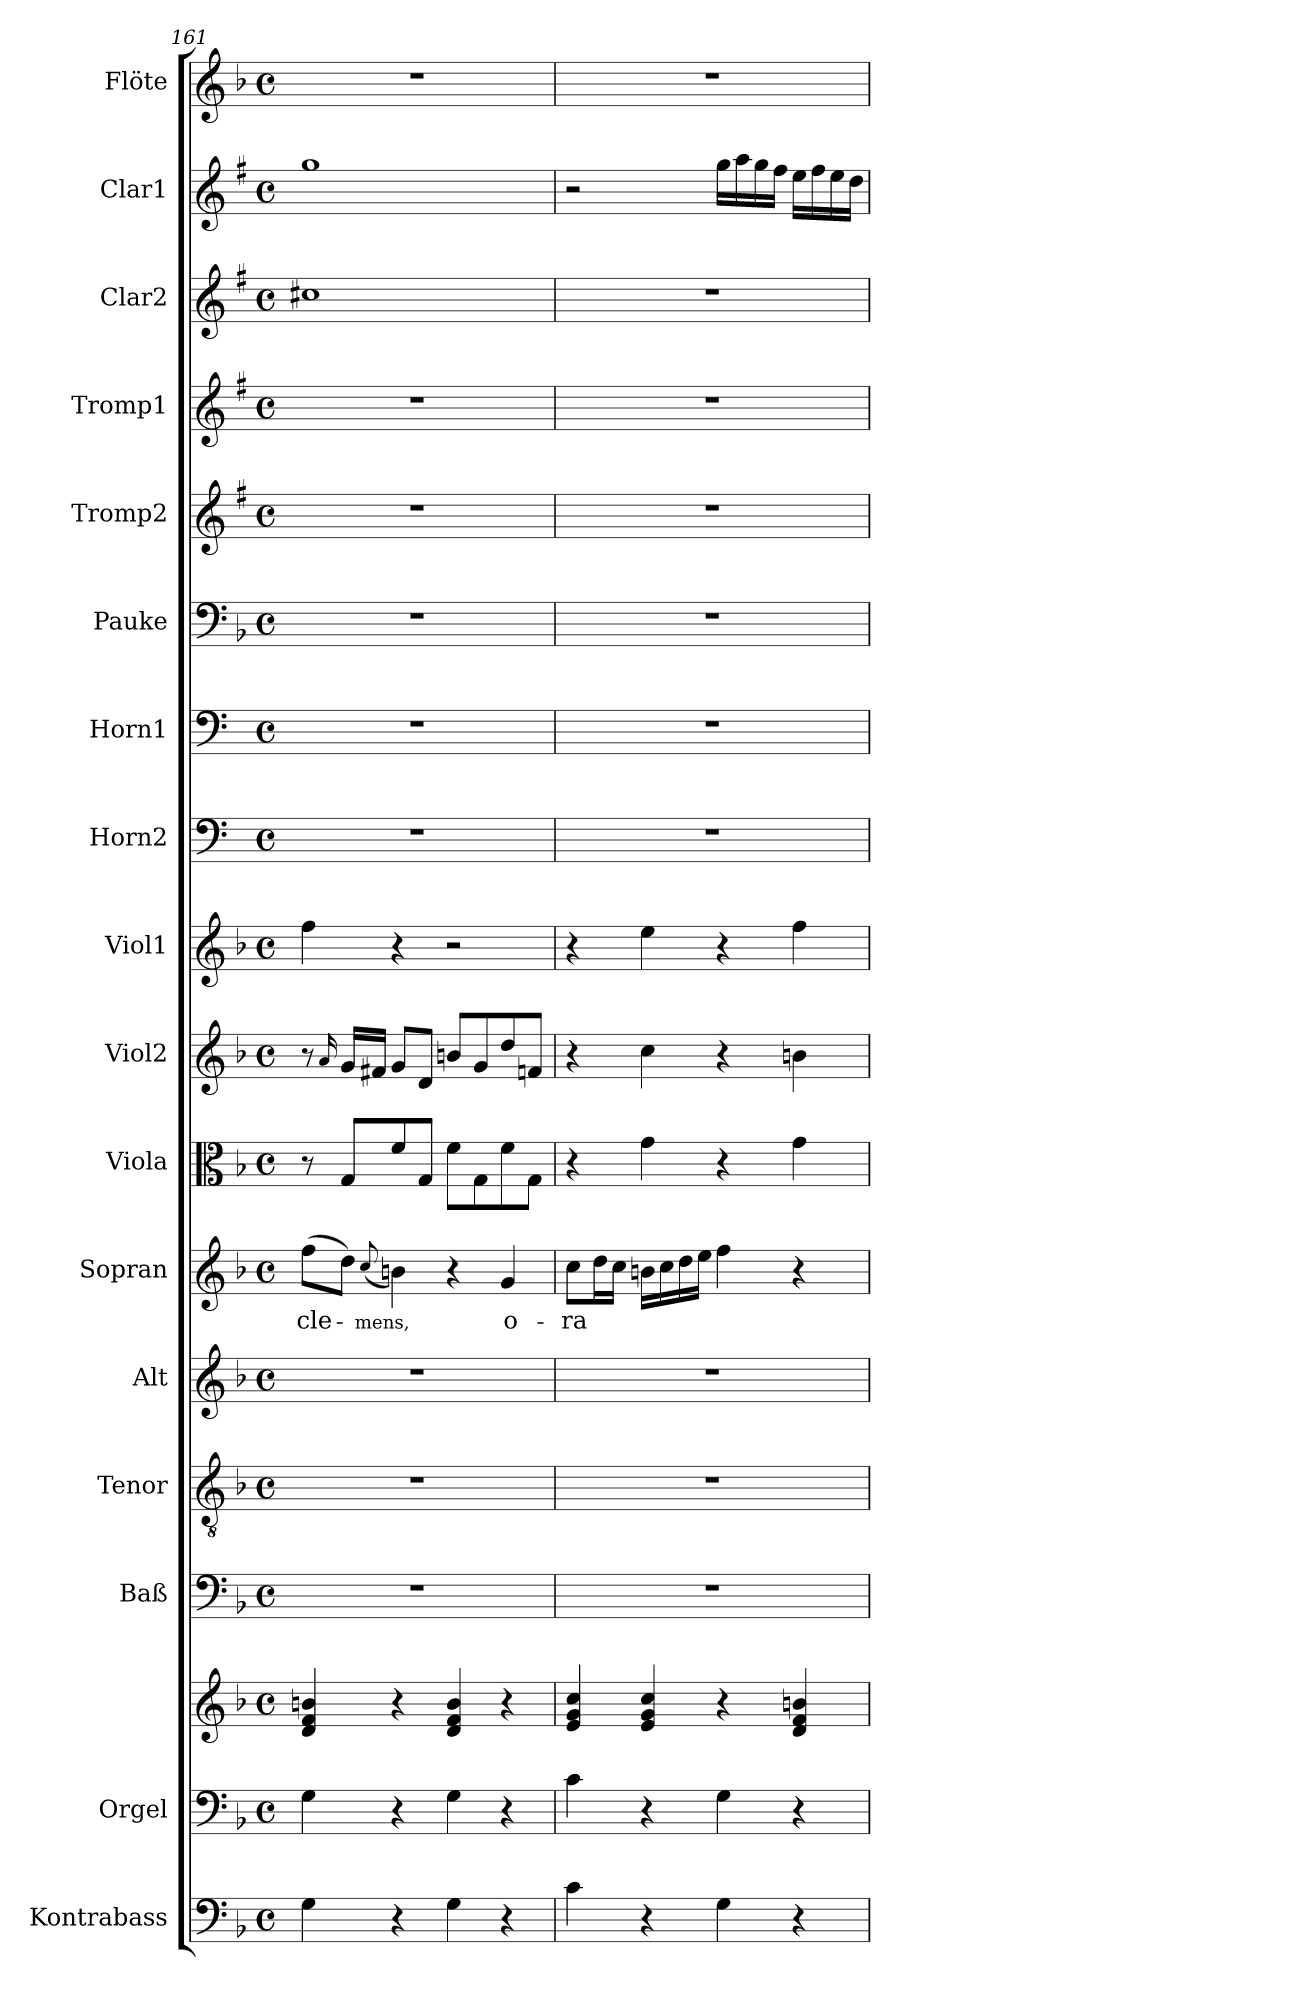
**kern	**kern	**kern	**kern	**kern	**kern	**kern	**text	**kern	**kern	**kern	**kern	**kern	**kern	**kern	**kern	**kern	**kern	**kern
*part17	*part16	*part16	*part15	*part14	*part13	*part12	*part12	*part11	*part10	*part9	*part8	*part7	*part6	*part5	*part4	*part3	*part2	*part1
*staff18	*staff17	*staff16	*staff15	*staff14	*staff13	*staff12	*staff12	*staff11	*staff10	*staff9	*staff8	*staff7	*staff6	*staff5	*staff4	*staff3	*staff2	*staff1
*I"Kontrabass	*I"Orgel	*	*I"Baß	*I"Tenor	*I"Alt	*I"Sopran	*	*I"Viola	*I"Viol2	*I"Viol1	*I"Horn2	*I"Horn1	*I"Pauke	*I"Tromp2	*I"Tromp1	*I"Clar2	*I"Clar1	*I"Flöte
*I'Kb	*	*	*I'B	*I'T	*I'A	*I'S	*	*I'Vla	*I'Vl2	*I'Vl1	*I'Hr2	*I'Hr1	*I'Pk	*I'Tr2	*I'Tr1	*I'Cl2	*I'Cl1	*I'Fl
*clefF4	*clefF4	*clefG2	*clefF4	*clefGv2	*clefG2	*clefG2	*	*clefC3	*clefG2	*clefG2	*clefF4	*clefF4	*clefF4	*clefG2	*clefG2	*clefG2	*clefG2	*clefG2
*ITrd7c12	*	*	*	*	*	*	*	*	*	*	*ITrd4c7	*ITrd4c7	*	*ITrd1c2	*ITrd1c2	*ITrd1c2	*ITrd1c2	*
*k[b-]	*k[b-]	*k[b-]	*k[b-]	*k[b-]	*k[b-]	*k[b-]	*	*k[b-]	*k[b-]	*k[b-]	*k[b-]	*k[b-]	*k[b-]	*k[b-]	*k[b-]	*k[b-]	*k[b-]	*k[b-]
*F:	*F:	*F:	*F:	*F:	*F:	*F:	*	*F:	*F:	*F:	*F:	*F:	*F:	*F:	*F:	*F:	*F:	*F:
*M4/4	*M4/4	*M4/4	*M4/4	*M4/4	*M4/4	*M4/4	*	*M4/4	*M4/4	*M4/4	*M4/4	*M4/4	*M4/4	*M4/4	*M4/4	*M4/4	*M4/4	*M4/4
*met(c)	*met(c)	*met(c)	*met(c)	*met(c)	*met(c)	*met(c)	*	*met(c)	*met(c)	*met(c)	*met(c)	*met(c)	*met(c)	*met(c)	*met(c)	*met(c)	*met(c)	*met(c)
=161	=161	=161	=161	=161	=161	=161	=161	=161	=161	=161	=161	=161	=161	=161	=161	=161	=161	=161
!	!	!	!	!	!	!	!LO:LY:b	!	!	!	!	!	!	!	!	!	!	!
4GG\	4G\	4d/ 4f/ 4bn/	1r	1r	1r	(>8ff\L	cle-	8r	8r	4ff\	1r	1r	1r	1r	1r	1bn	1ff	1r
.	.	.	.	.	.	.	.	.	16qqa/	.	.	.	.	.	.	.	.	.
.	.	.	.	.	.	8dd\J)	.	8G/L	16g/LL	.	.	.	.	.	.	.	.	.
.	.	.	.	.	.	.	.	.	16f#X/JJ	.	.	.	.	.	.	.	.	.
!	!	!	!	!	!	!	!LO:LY:b	!	!	!	!	!	!	!	!	!	!	!
.	.	.	.	.	.	(8qqcc/	-mens,	.	.	.	.	.	.	.	.	.	.	.
4r	4r	4r	.	.	.	4bn\)	.	8f/	8g/L	4r	.	.	.	.	.	.	.	.
.	.	.	.	.	.	.	.	8G/J	8d/J	.	.	.	.	.	.	.	.	.
4GG\	4G\	4d/ 4f/ 4b/	.	.	.	4r	.	8f\L	8bn/L	2r	.	.	.	.	.	.	.	.
.	.	.	.	.	.	.	.	8G\	8g/	.	.	.	.	.	.	.	.	.
!	!	!	!	!	!	!	!LO:LY:b	!	!	!	!	!	!	!	!	!	!	!
4r	4r	4r	.	.	.	4g/	o-	8f\	8dd/	.	.	.	.	.	.	.	.	.
.	.	.	.	.	.	.	.	8G\J	8fn/J	.	.	.	.	.	.	.	.	.
!!LO:PB:g=z
=162	=162	=162	=162	=162	=162	=162	=162	=162	=162	=162	=162	=162	=162	=162	=162	=162	=162	=162
!	!	!	!	!	!	!	!LO:LY:b	!	!	!	!	!	!	!	!	!	!	!
4C\	4c\	4e/ 4g/ 4cc/	1r	1r	1r	8cc\L	-ra	4r	4r	4r	1r	1r	1r	1r	1r	1r	2r	1r
.	.	.	.	.	.	16dd\L	.	.	.	.	.	.	.	.	.	.	.	.
.	.	.	.	.	.	16cc\JJ	.	.	.	.	.	.	.	.	.	.	.	.
4r	4r	4e/ 4g/ 4cc/	.	.	.	16bn\LL	.	4g\	4cc\	4ee\	.	.	.	.	.	.	.	.
.	.	.	.	.	.	16cc\	.	.	.	.	.	.	.	.	.	.	.	.
.	.	.	.	.	.	16dd\	.	.	.	.	.	.	.	.	.	.	.	.
.	.	.	.	.	.	16ee\JJ	.	.	.	.	.	.	.	.	.	.	.	.
4GG\	4G\	4r	.	.	.	4ff\	.	4r	4r	4r	.	.	.	.	.	.	16ff\LL	.
.	.	.	.	.	.	.	.	.	.	.	.	.	.	.	.	.	16gg\	.
.	.	.	.	.	.	.	.	.	.	.	.	.	.	.	.	.	16ff\	.
.	.	.	.	.	.	.	.	.	.	.	.	.	.	.	.	.	16ee\JJ	.
4r	4r	4d/ 4f/ 4bn/	.	.	.	4r	.	4g\	4bn\	4ff\	.	.	.	.	.	.	16dd\LL	.
.	.	.	.	.	.	.	.	.	.	.	.	.	.	.	.	.	16ee\	.
.	.	.	.	.	.	.	.	.	.	.	.	.	.	.	.	.	16dd\	.
.	.	.	.	.	.	.	.	.	.	.	.	.	.	.	.	.	16cc\JJ	.
=	=	=	=	=	=	=	=	=	=	=	=	=	=	=	=	=	=	=
*-	*-	*-	*-	*-	*-	*-	*-	*-	*-	*-	*-	*-	*-	*-	*-	*-	*-	*-
